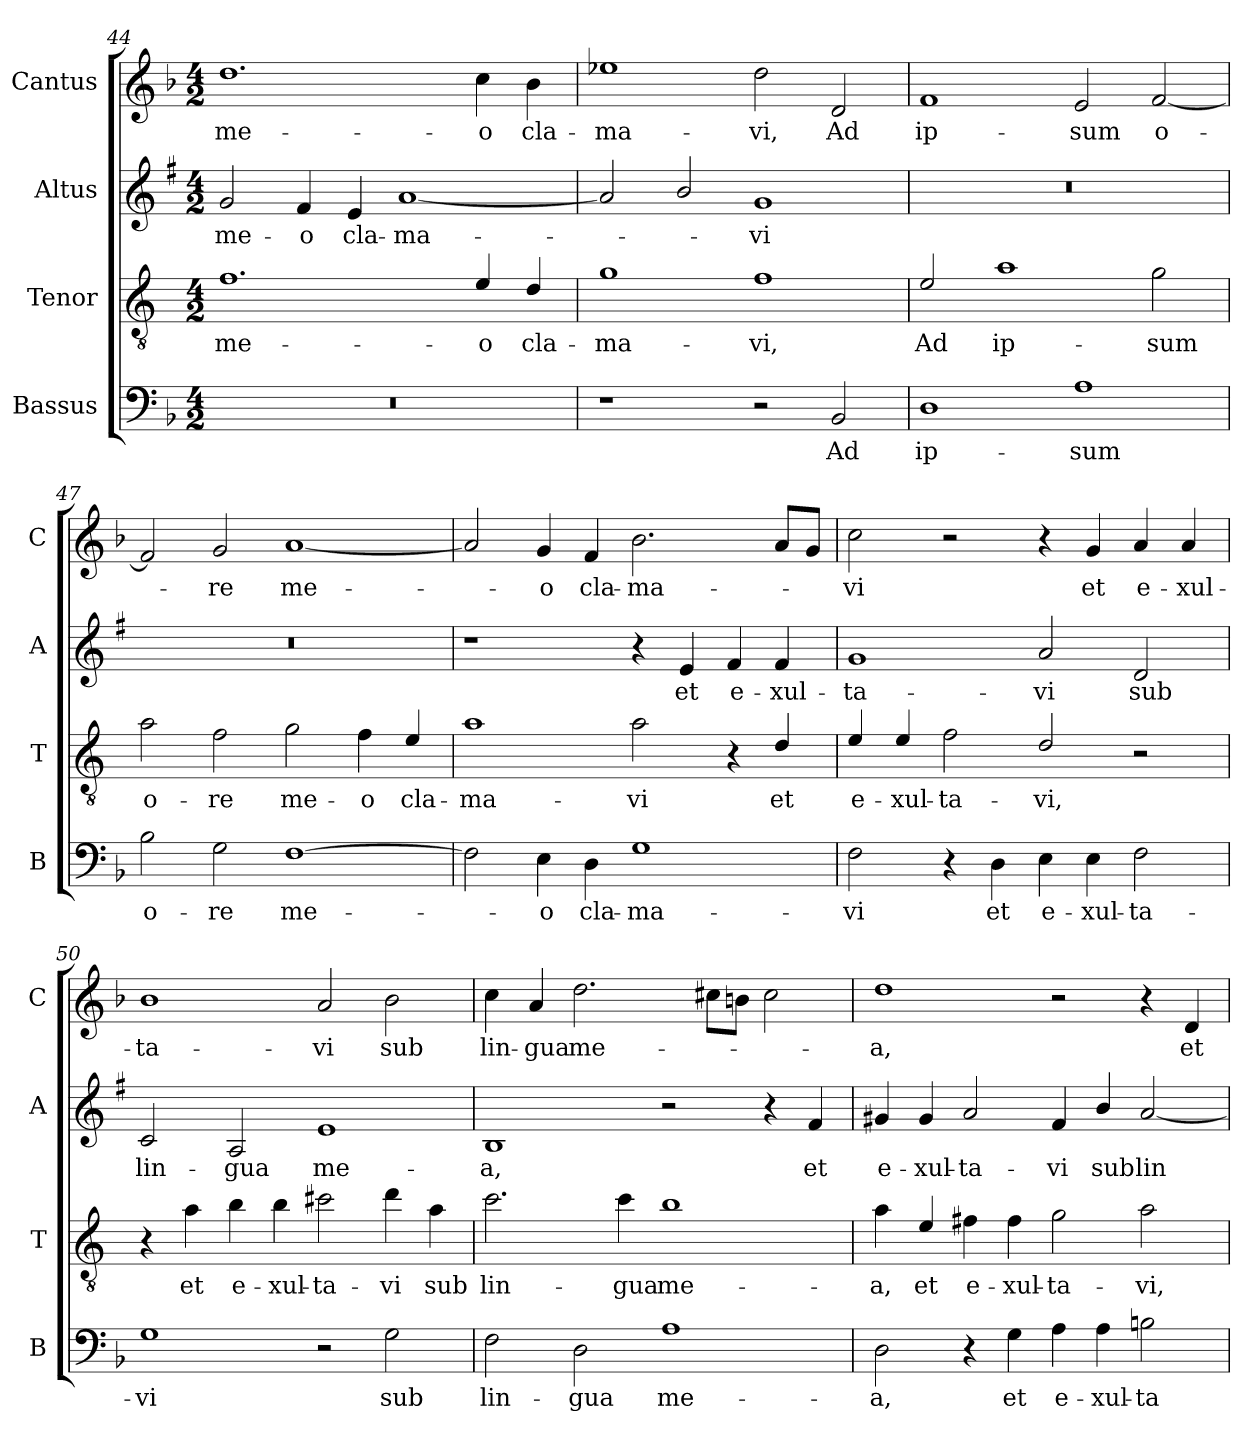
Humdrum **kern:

**kern	**text	**kern	**text	**kern	**text	**kern	**text
*part4	*part4	*part3	*part3	*part2	*part2	*part1	*part1
*staff4	*staff4	*staff3	*staff3	*staff2	*staff2	*staff1	*staff1
*I"Bassus	*	*I"Tenor	*	*I"Altus	*	*I"Cantus	*
*I'B	*	*I'T	*	*I'A	*	*I'C	*
*clefF4	*	*clefGv2	*	*clefG2	*	*clefG2	*
*	*	*ITrd4c7	*	*ITrd1c2	*	*	*
*k[b-]	*	*k[b-]	*	*k[b-]	*	*k[b-]	*
*F:	*	*F:	*	*F:	*	*F:	*
*M4/2	*	*M4/2	*	*M4/2	*	*M4/2	*
=44	=44	=44	=44	=44	=44	=44	=44
!	!	!	!LO:LY:b	!	!LO:LY:b	!	!LO:LY:b
0r	.	1.B-	me-	2f/	me-	1.dd	me-
!	!	!	!	!	!LO:LY:b	!	!
.	.	.	.	4e/	-o	.	.
!	!	!	!	!	!LO:LY:b	!	!
.	.	.	.	4d/	cla-	.	.
!	!	!	!	!	!LO:LY:b	!	!
.	.	.	.	[1g	-ma-	.	.
!	!	!	!LO:LY:b	!	!	!	!LO:LY:b
.	.	4A/	-o	.	.	4cc\	-o
!	!	!	!LO:LY:b	!	!	!	!LO:LY:b
.	.	4G/	cla-	.	.	4b-\	cla-
=45	=45	=45	=45	=45	=45	=45	=45
!	!	!	!LO:LY:b	!	!	!	!LO:LY:b
1r	.	1c	-ma-	2g/]	.	1ee-X	-ma-
.	.	.	.	2a/	.	.	.
!	!	!	!LO:LY:b	!	!LO:LY:b	!	!LO:LY:b
2r	.	1B-	-vi,	1f	-vi	2dd\	-vi,
!	!LO:LY:b	!	!	!	!	!	!LO:LY:b
2BB-/	Ad	.	.	.	.	2d/	Ad
!!LO:LB:g=z
=46	=46	=46	=46	=46	=46	=46	=46
!	!LO:LY:b	!	!LO:LY:b	!	!	!	!LO:LY:b
1D	ip-	2A/	Ad	0r	.	1f	ip-
!	!	!	!LO:LY:b	!	!	!	!
.	.	1d	ip-	.	.	.	.
!	!LO:LY:b	!	!	!	!	!	!LO:LY:b
1A	-sum	.	.	.	.	2e/	-sum
!	!	!	!LO:LY:b	!	!	!	!LO:LY:b
.	.	2c\	-sum	.	.	[2f/	o-
=47	=47	=47	=47	=47	=47	=47	=47
!	!LO:LY:b	!	!LO:LY:b	!	!	!	!
2B-\	o-	2d\	o-	0r	.	2f/]	.
!	!LO:LY:b	!	!LO:LY:b	!	!	!	!LO:LY:b
2G\	-re	2B-\	-re	.	.	2g/	-re
!	!LO:LY:b	!	!LO:LY:b	!	!	!	!LO:LY:b
[1F	me-	2c\	me-	.	.	[1a	me-
!	!	!	!LO:LY:b	!	!	!	!
.	.	4B-\	-o	.	.	.	.
!	!	!	!LO:LY:b	!	!	!	!
.	.	4A/	cla-	.	.	.	.
=48	=48	=48	=48	=48	=48	=48	=48
!	!	!	!LO:LY:b	!	!	!	!
2F\]	.	1d	-ma-	1r	.	2a/]	.
!	!LO:LY:b	!	!	!	!	!	!LO:LY:b
4E\	-o	.	.	.	.	4g/	-o
!	!LO:LY:b	!	!	!	!	!	!LO:LY:b
4D\	cla-	.	.	.	.	4f/	cla-
!	!LO:LY:b	!	!LO:LY:b	!	!	!	!LO:LY:b
1G	-ma-	2d\	-vi	4r	.	2.b-\	-ma-
!	!	!	!	!	!LO:LY:b	!	!
.	.	.	.	4d/	et	.	.
!	!	!	!	!	!LO:LY:b	!	!
.	.	4r	.	4e/	e-	.	.
!	!	!	!LO:LY:b	!	!LO:LY:b	!	!
.	.	4G/	et	4e/	-xul-	8a/L	.
.	.	.	.	.	.	8g/J	.
=49	=49	=49	=49	=49	=49	=49	=49
!	!LO:LY:b	!	!LO:LY:b	!	!LO:LY:b	!	!LO:LY:b
2F\	-vi	4A/	e-	1f	-ta-	2cc\	-vi
!	!	!	!LO:LY:b	!	!	!	!
.	.	4A/	-xul-	.	.	.	.
!	!	!	!LO:LY:b	!	!	!	!
4r	.	2B-\	-ta-	.	.	2r	.
!	!LO:LY:b	!	!	!	!	!	!
4D\	et	.	.	.	.	.	.
!	!LO:LY:b	!	!LO:LY:b	!	!LO:LY:b	!	!
4E\	e-	2G/	-vi,	2g/	-vi	4r	.
!	!LO:LY:b	!	!	!	!	!	!LO:LY:b
4E\	-xul-	.	.	.	.	4g/	et
!	!LO:LY:b	!	!	!	!LO:LY:b	!	!LO:LY:b
2F\	-ta-	2r	.	2c/	sub	4a/	e-
!	!	!	!	!	!	!	!LO:LY:b
.	.	.	.	.	.	4a/	-xul-
!!LO:PB:g=z
=50	=50	=50	=50	=50	=50	=50	=50
!	!LO:LY:b	!	!	!	!LO:LY:b	!	!LO:LY:b
1G	-vi	4r	.	2B-/	lin-	1b-	-ta-
!	!	!	!LO:LY:b	!	!	!	!
.	.	4d\	et	.	.	.	.
!	!	!	!LO:LY:b	!	!LO:LY:b	!	!
.	.	4e\	e-	2G/	-gua	.	.
!	!	!	!LO:LY:b	!	!	!	!
.	.	4e\	-xul-	.	.	.	.
!	!	!	!LO:LY:b	!	!LO:LY:b	!	!LO:LY:b
2r	.	2f#X\	-ta-	1d	me-	2a/	-vi
!	!LO:LY:b	!	!LO:LY:b	!	!	!	!LO:LY:b
2G\	sub	4g\	-vi	.	.	2b-\	sub
!	!	!	!LO:LY:b	!	!	!	!
.	.	4d\	sub	.	.	.	.
=51	=51	=51	=51	=51	=51	=51	=51
!	!LO:LY:b	!	!LO:LY:b	!	!LO:LY:b	!	!LO:LY:b
2F\	lin-	2.f\	lin-	1A	-a,	4cc\	lin-
!	!	!	!	!	!	!	!LO:LY:b
.	.	.	.	.	.	4a/	-gua
!	!LO:LY:b	!	!	!	!	!	!LO:LY:b
2D\	-gua	.	.	.	.	2.dd\	me-
!	!	!	!LO:LY:b	!	!	!	!
.	.	4f\	-gua	.	.	.	.
!	!LO:LY:b	!	!LO:LY:b	!	!	!	!
1A	me-	1e	me-	2r	.	.	.
.	.	.	.	.	.	8cc#X\L	.
.	.	.	.	.	.	8bn\J	.
.	.	.	.	4r	.	2cc#\	.
!	!	!	!	!	!LO:LY:b	!	!
.	.	.	.	4e/	et	.	.
=52	=52	=52	=52	=52	=52	=52	=52
!	!LO:LY:b	!	!LO:LY:b	!	!LO:LY:b	!	!LO:LY:b
2D\	-a,	4d\	-a,	4f#X/	e-	1dd	-a,
!	!	!	!LO:LY:b	!	!LO:LY:b	!	!
.	.	4A/	et	4f#/	-xul-	.	.
!	!	!	!LO:LY:b	!	!LO:LY:b	!	!
4r	.	4Bn\	e-	2g/	-ta-	.	.
!	!LO:LY:b	!	!LO:LY:b	!	!	!	!
4G\	et	4B\	-xul-	.	.	.	.
!	!LO:LY:b	!	!LO:LY:b	!	!LO:LY:b	!	!
4A\	e-	2c\	-ta-	4e/	-vi	2r	.
!	!LO:LY:b	!	!	!	!LO:LY:b	!	!
4A\	-xul-	.	.	4a/	sub	.	.
!	!LO:LY:b	!	!LO:LY:b	!	!LO:LY:b	!	!
2Bn\	-ta-	2d\	-vi,	[2g/	lin-	4r	.
!	!	!	!	!	!	!	!LO:LY:b
.	.	.	.	.	.	4d/	et
=	=	=	=	=	=	=	=
*-	*-	*-	*-	*-	*-	*-	*-
